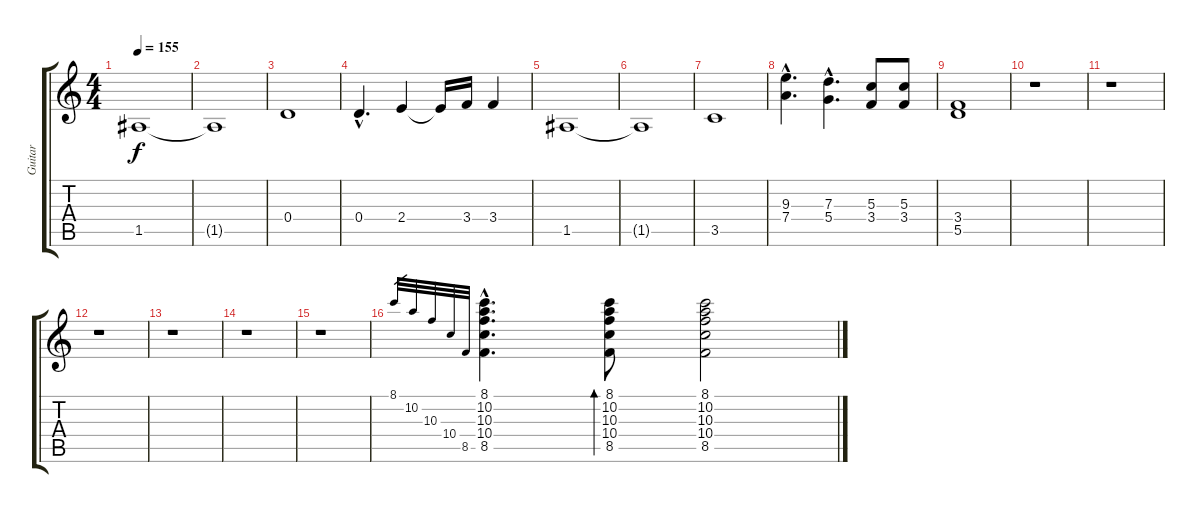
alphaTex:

\track ("Guitar" "Guitar") {instrument electricguitarclean}
\staff {score tabs}
\tuning (E4 B3 G3 D3 A2 E2) {hide}
\ts (4 4)
\tempo 155
\clef g2
\ks c
1.5.1{dy f} |
1.5{t}.1 |
0.4.1 |
0.4{hac}.4{d} 2.4.4 2.4{t}.16 3.4.16 3.4.4 |
1.5.1 |
1.5{t}.1 |
3.5.1 |
(9.3{hac} 7.4{hac}).4{d} (7.3{hac} 5.4{hac}).4{d} (5.3 3.4).8 (5.3 3.4).8 |
(3.4 5.5).1 |
r.1 |
r.1 |
r.1 |
r.1 |
r.1 |
r.1 |
8.1.32{gr} 10.2.32{gr} 10.3.32{gr} 10.4.32{gr} 8.5.32{gr} (8.1{hac} 10.2{hac} 10.3{hac} 10.4{hac} 8.5{hac}).4{d} (8.1 10.2 10.3 10.4 8.5).8{bd 240} (8.1 10.2 10.3 10.4 8.5).2
